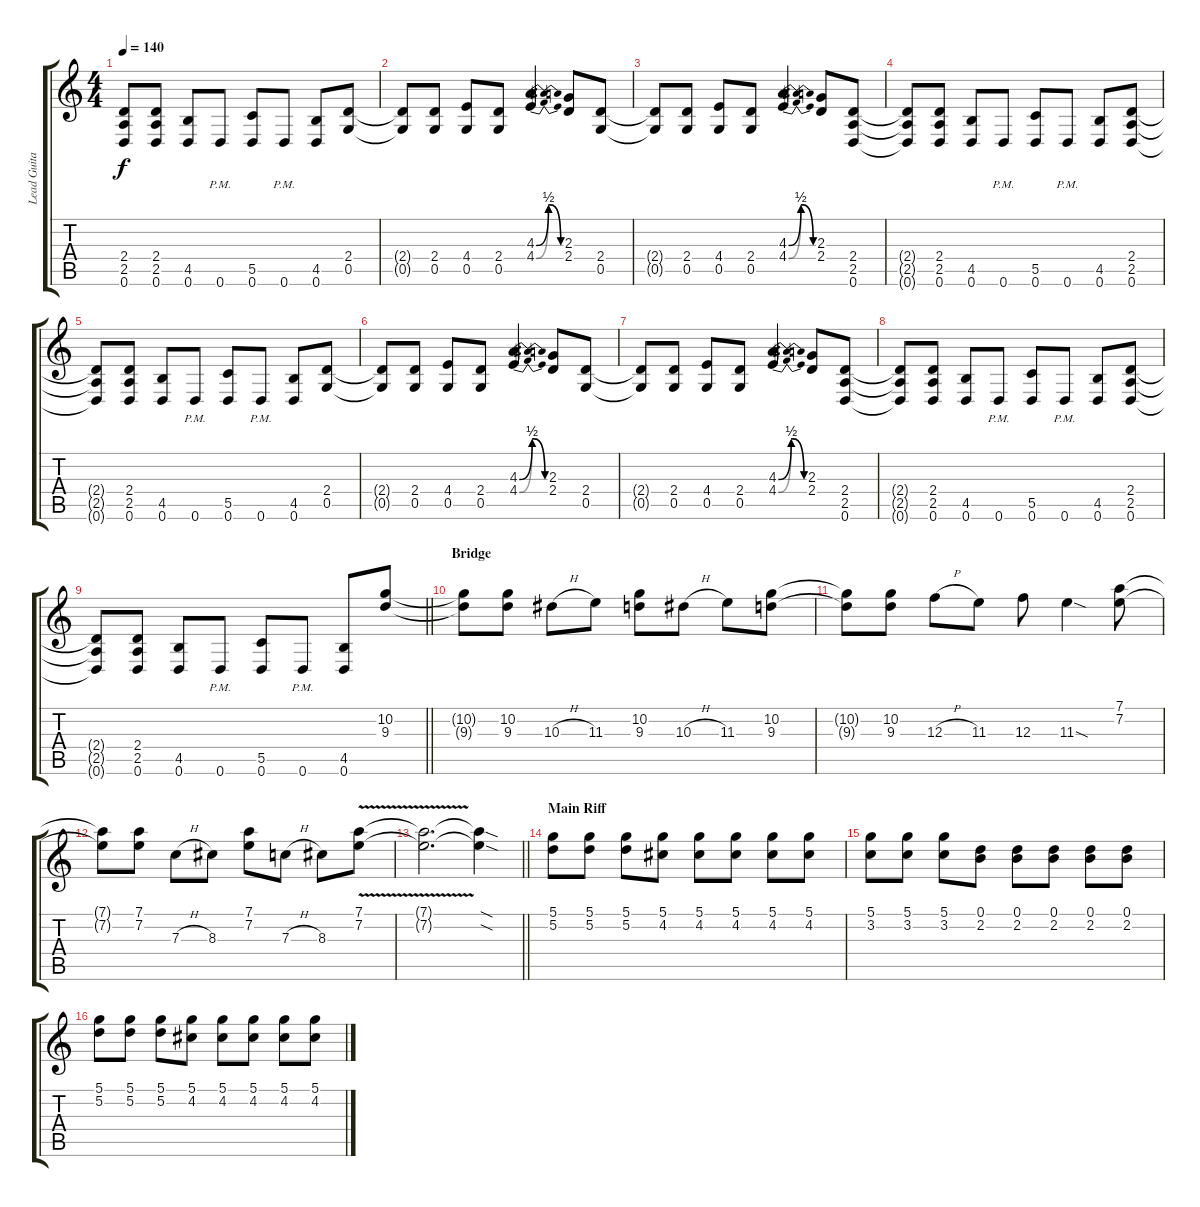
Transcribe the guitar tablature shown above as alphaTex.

\track ("Lead Guitar" "Lead Guita") {instrument distortionguitar}
\staff {score tabs}
\tuning (D4 A3 F3 C3 G2 D2) {hide}
\ts (4 4)
\tempo 140
\clef g2
\ks c
(2.4{t} 2.5{t} 0.6{t}).8{dy f} (2.4 2.5 0.6).8 (4.5 0.6).8 0.6{pm}.8 (5.5 0.6).8 0.6{pm}.8 (4.5 0.6).8 (2.4 0.5).8 |
(2.4{t} 0.5{t}).8 (2.4 0.5).8 (4.4 0.5).8 (2.4 0.5).8 (4.3{be (bendrelease 0 0 10 2 15 2 60 0)} 4.4{be (bendrelease 0 0 10 2 15 2 60 0)}).4 (2.3 2.4).8 (2.4 0.5).8 |
(2.4{t} 0.5{t}).8 (2.4 0.5).8 (4.4 0.5).8 (2.4 0.5).8 (4.3{be (bendrelease 0 0 10 2 15 2 60 0)} 4.4{be (bendrelease 0 0 10 2 15 2 60 0)}).4 (2.3 2.4).8 (2.4 2.5 0.6).8 |
(2.4{t} 2.5{t} 0.6{t}).8 (2.4 2.5 0.6).8 (4.5 0.6).8 0.6{pm}.8 (5.5 0.6).8 0.6{pm}.8 (4.5 0.6).8 (2.4 2.5 0.6).8 |
(2.4{t} 2.5{t} 0.6{t}).8 (2.4 2.5 0.6).8 (4.5 0.6).8 0.6{pm}.8 (5.5 0.6).8 0.6{pm}.8 (4.5 0.6).8 (2.4 0.5).8 |
(2.4{t} 0.5{t}).8 (2.4 0.5).8 (4.4 0.5).8 (2.4 0.5).8 (4.3{be (bendrelease 0 0 10 2 15 2 60 0)} 4.4{be (bendrelease 0 0 10 2 15 2 60 0)}).4 (2.3 2.4).8 (2.4 0.5).8 |
(2.4{t} 0.5{t}).8 (2.4 0.5).8 (4.4 0.5).8 (2.4 0.5).8 (4.3{be (bendrelease 0 0 10 2 15 2 60 0)} 4.4{be (bendrelease 0 0 10 2 15 2 60 0)}).4 (2.3 2.4).8 (2.4 2.5 0.6).8 |
(2.4{t} 2.5{t} 0.6{t}).8 (2.4 2.5 0.6).8 (4.5 0.6).8 0.6{pm}.8 (5.5 0.6).8 0.6{pm}.8 (4.5 0.6).8 (2.4 2.5 0.6).8 |
\barLineRight lightlight
(2.4{t} 2.5{t} 0.6{t}).8 (2.4 2.5 0.6).8 (4.5 0.6).8 0.6{pm}.8 (5.5 0.6).8 0.6{pm}.8 (4.5 0.6).8 (10.2 9.3).8 |
\section ("" "Bridge")
(10.2{t} 9.3{t}).8 (10.2 9.3).8 10.3{h}.8 11.3.8 (10.2 9.3).8 10.3{h}.8 11.3.8 (10.2 9.3).8 |
(10.2{t} 9.3{t}).8 (10.2 9.3).8 12.3{h}.8 11.3.8 12.3.8 11.3{sod}.4 (7.1 7.2).8 |
(7.1{t} 7.2{t}).8 (7.1 7.2).8 7.3{h}.8 8.3.8 (7.1 7.2).8 7.3{h}.8 8.3.8 (7.1{v} 7.2{v}).8 |
\barLineRight lightlight
(7.1{t} 7.2{t}).2{d} (7.1{sod t} 7.2{sod t}).4 |
\section ("" "Main Riff")
(5.1 5.2).8 (5.1 5.2).8 (5.1 5.2).8 (5.1 4.2).8 (5.1 4.2).8 (5.1 4.2).8 (5.1 4.2).8 (5.1 4.2).8 |
(5.1 3.2).8 (5.1 3.2).8 (5.1 3.2).8 (0.1 2.2).8 (0.1 2.2).8 (0.1 2.2).8 (0.1 2.2).8 (0.1 2.2).8 |
(5.1 5.2).8 (5.1 5.2).8 (5.1 5.2).8 (5.1 4.2).8 (5.1 4.2).8 (5.1 4.2).8 (5.1 4.2).8 (5.1 4.2).8
